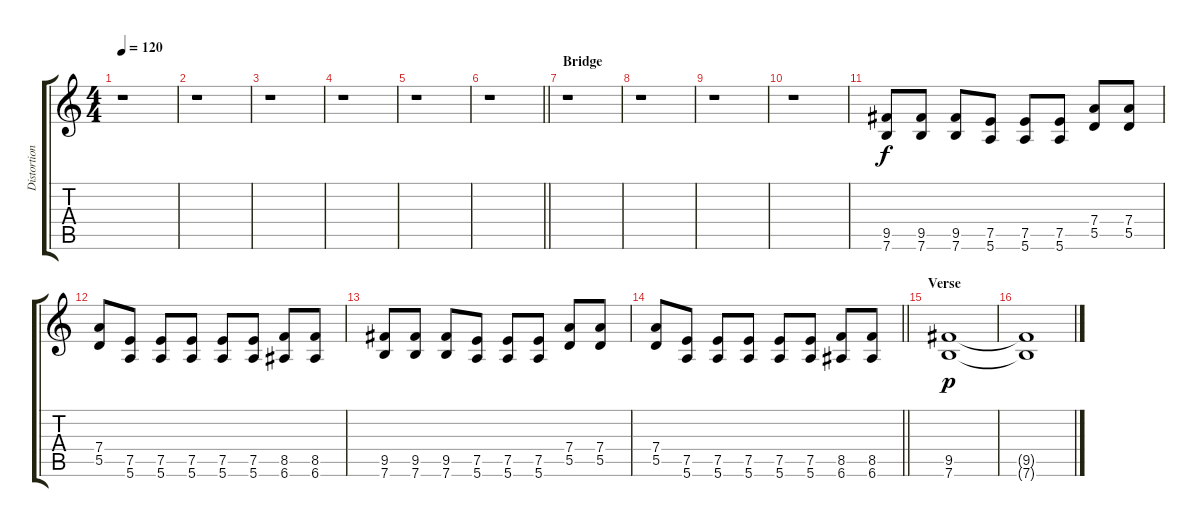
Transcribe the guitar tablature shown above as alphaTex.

\track ("Distortion guitar" "Distortion") {instrument distortionguitar}
\staff {score tabs}
\tuning (E4 B3 G3 D3 A2 E2) {hide}
\ts (4 4)
\tempo 120
\clef g2
\ks c
r.1{dy f} |
r.1 |
r.1 |
r.1 |
r.1 |
\barLineRight lightlight
r.1 |
\section ("" "Bridge")
r.1 |
r.1 |
r.1 |
r.1 |
(9.5 7.6).8 (9.5 7.6).8 (9.5 7.6).8 (7.5 5.6).8 (7.5 5.6).8 (7.5 5.6).8 (7.4 5.5).8 (7.4 5.5).8 |
(7.4 5.5).8 (7.5 5.6).8 (7.5 5.6).8 (7.5 5.6).8 (7.5 5.6).8 (7.5 5.6).8 (8.5 6.6).8 (8.5 6.6).8 |
(9.5 7.6).8 (9.5 7.6).8 (9.5 7.6).8 (7.5 5.6).8 (7.5 5.6).8 (7.5 5.6).8 (7.4 5.5).8 (7.4 5.5).8 |
\barLineRight lightlight
(7.4 5.5).8 (7.5 5.6).8 (7.5 5.6).8 (7.5 5.6).8 (7.5 5.6).8 (7.5 5.6).8 (8.5 6.6).8 (8.5 6.6).8 |
\section ("" "Verse")
(9.5 7.6).1{dy p} |
(9.5{t} 7.6{t}).1
